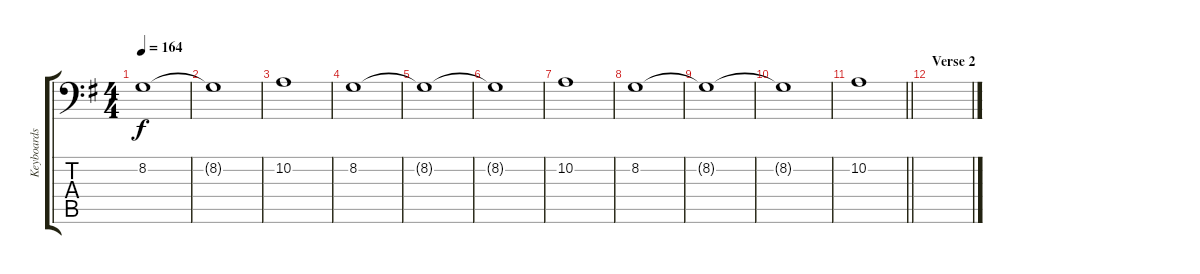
\track ("Keyboards" "Keyboards") {instrument stringensemble1}
\staff {score tabs}
\tuning (E3 B2 G2 D2 A1 E1) {hide}
\ts (4 4)
\tempo 164
\clef f4
\ks eminor
8.2{t}.1{dy f} |
8.2{t}.1 |
10.2.1 |
8.2.1 |
8.2{t}.1 |
8.2{t}.1 |
10.2.1 |
8.2.1 |
8.2{t}.1 |
8.2{t}.1 |
\barLineRight lightlight
10.2.1 |
\section ("" "Verse 2")
